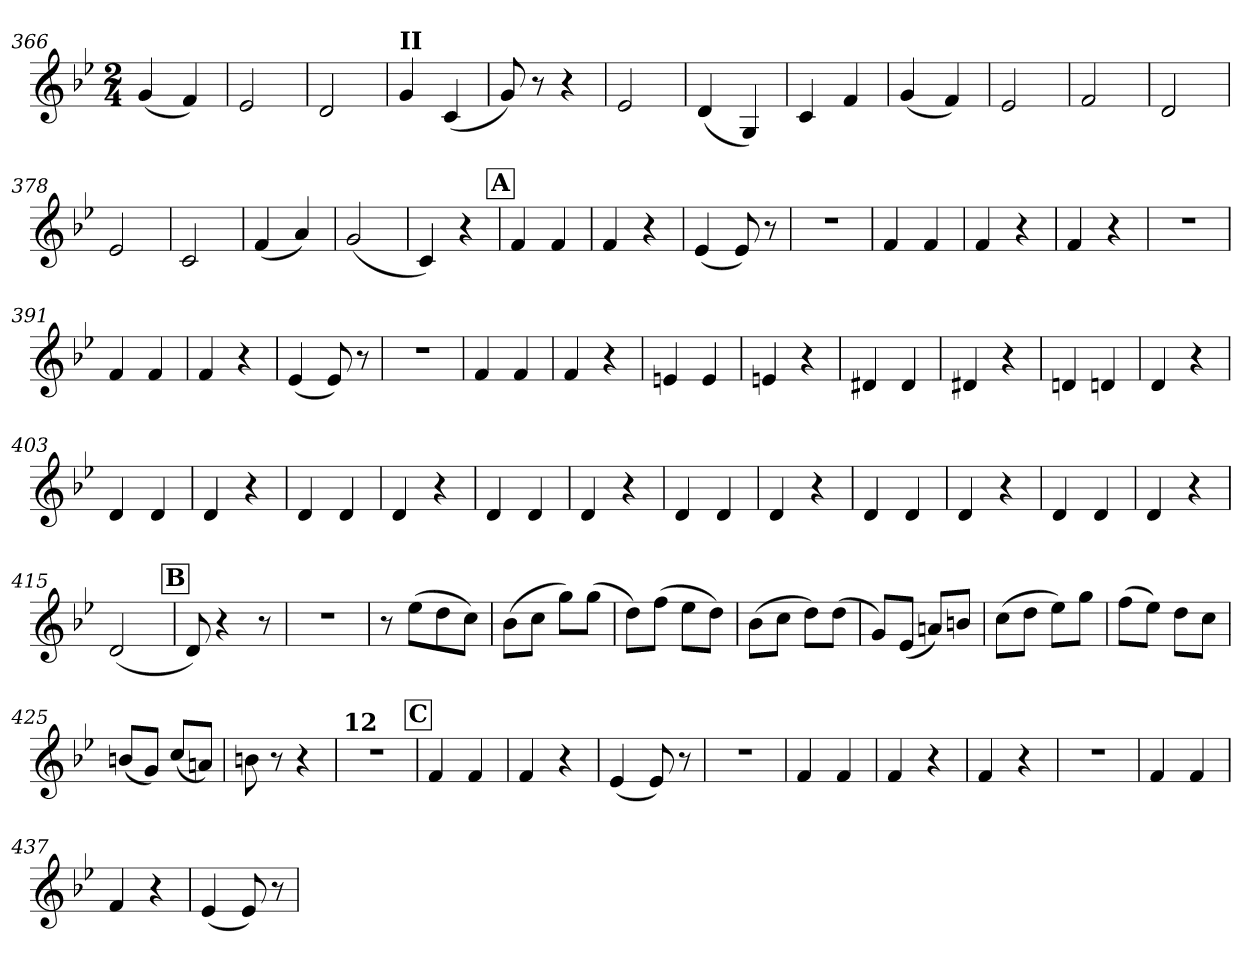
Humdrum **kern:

**kern
*part1
*staff1
*clefG2
*k[b-e-]
*M2/4
=366
(>4g/
4f/)
=367
2e-/
=368
2d/
=369
!LO:TX:a:B:t=II
4g/
(>4c/
=370
8g/)
8r
4r
=371
2e-/
=372
(>4d/
4G/)
=373
4c/
4f/
=374
(>4g/
4f/)
=375
2e-/
=376
2f/
!!LO:LB:g=z
=377
2d/
=378
2e-/
=379
2c/
=380
(>4f/
4a/)
=381
(2g/
=382
4c/)
4r
!!LO:REH:place=s1:a:B:fs=13:t=A
=383
4f/
4f/
=384
4f/
4r
=385
(4e-/
8e-/)
8r
=386
2r
=387
4f/
4f/
=388
4f/
4r
=389
4f/
4r
=390
2r
=391
4f/
4f/
!!LO:LB:g=z
=392
4f/
4r
=393
(4e-/
8e-/)
8r
=394
2r
=395
4f/
4f/
=396
4f/
4r
=397
4en/
4e/
=398
4en/
4r
=399
4d#X/
4d#/
=400
4d#X/
4r
=401
4dn/
4dn/
=402
4d/
4r
=403
4d/
4d/
=404
4d/
4r
=405
4d/
4d/
!!LO:LB:g=z
=406
4d/
4r
=407
4d/
4d/
=408
4d/
4r
=409
4d/
4d/
=410
4d/
4r
=411
4d/
4d/
=412
4d/
4r
=413
4d/
4d/
=414
4d/
4r
=415
(2d/
!!LO:REH:place=s1:a:B:fs=13:t=B
=416
8d/)
4r
8r
=417
2r
=418
8r
(>8ee-\L
8dd\
8cc\J)
!!LO:LB:g=z
=419
(8b-\L
8cc\J
8gg\L)
(8gg\J
=420
8dd\L)
(8ff\J
8ee-\L
8dd\J)
=421
(8b-\L
8cc\J
8dd\L)
(8dd\J
=422
8g/L)
(8e-/J
8an/L)
8bn/J
=423
(8cc\L
8dd\J
8ee-\L)
8gg\J
=424
(8ff\L
8ee-\J)
8dd\L
8cc\J
=425
(8bn/L
8g/J)
(8cc/L
8an/J)
=426
8bn\
8r
4r
=427
!LO:TX:a:B:t=12
2r
!!LO:REH:place=s1:a:B:fs=13:t=C
=428
4f/
4f/
!!LO:LB:g=z
=429
4f/
4r
=430
(4e-/
8e-/)
8r
=431
2r
=432
4f/
4f/
=433
4f/
4r
=434
4f/
4r
=435
2r
=436
4f/
4f/
=437
4f/
4r
=438
(4e-/
8e-/)
8r
=
*-
